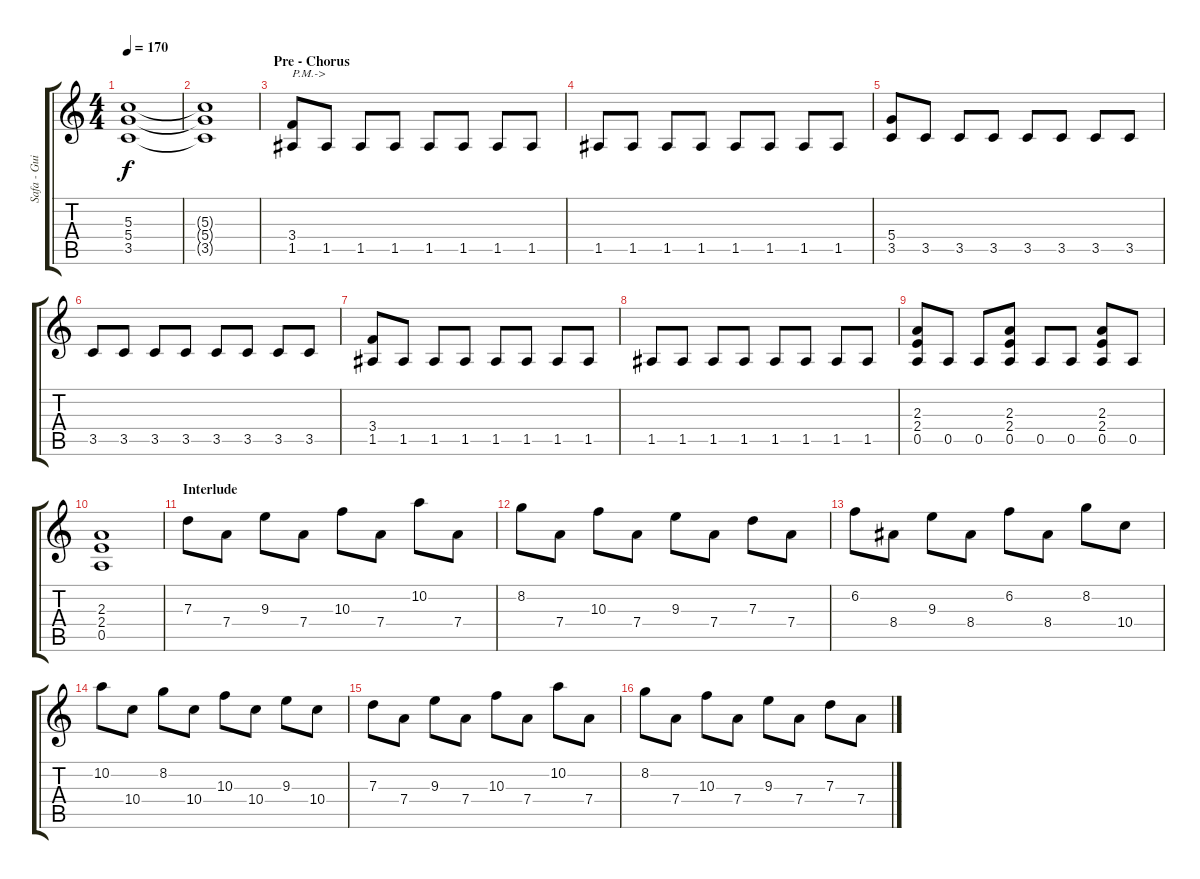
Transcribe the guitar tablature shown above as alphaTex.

\track ("Safa - Guitar 1" "Safa - Gui") {instrument distortionguitar}
\staff {score tabs}
\tuning (E4 B3 G3 D3 A2 E2) {hide}
\ts (4 4)
\tempo 170
\clef g2
\ks c
(5.3 5.4 3.5).1{dy f} |
(5.3{t} 5.4{t} 3.5{t}).1 |
\section ("" "Pre - Chorus")
(3.4 1.5).8{txt "P.M.->"} 1.5.8 1.5.8 1.5.8 1.5.8 1.5.8 1.5.8 1.5.8 |
1.5.8 1.5.8 1.5.8 1.5.8 1.5.8 1.5.8 1.5.8 1.5.8 |
(5.4 3.5).8 3.5.8 3.5.8 3.5.8 3.5.8 3.5.8 3.5.8 3.5.8 |
3.5.8 3.5.8 3.5.8 3.5.8 3.5.8 3.5.8 3.5.8 3.5.8 |
(3.4 1.5).8 1.5.8 1.5.8 1.5.8 1.5.8 1.5.8 1.5.8 1.5.8 |
1.5.8 1.5.8 1.5.8 1.5.8 1.5.8 1.5.8 1.5.8 1.5.8 |
(2.3 2.4 0.5).8 0.5.8 0.5.8 (2.3 2.4 0.5).8 0.5.8 0.5.8 (2.3 2.4 0.5).8 0.5.8 |
(2.3 2.4 0.5).1 |
\section ("" "Interlude")
7.3.8 7.4.8 9.3.8 7.4.8 10.3.8 7.4.8 10.2.8 7.4.8 |
8.2.8 7.4.8 10.3.8 7.4.8 9.3.8 7.4.8 7.3.8 7.4.8 |
6.2.8 8.4.8 9.3.8 8.4.8 6.2.8 8.4.8 8.2.8 10.4.8 |
10.2.8 10.4.8 8.2.8 10.4.8 10.3.8 10.4.8 9.3.8 10.4.8 |
7.3.8 7.4.8 9.3.8 7.4.8 10.3.8 7.4.8 10.2.8 7.4.8 |
8.2.8 7.4.8 10.3.8 7.4.8 9.3.8 7.4.8 7.3.8 7.4.8
